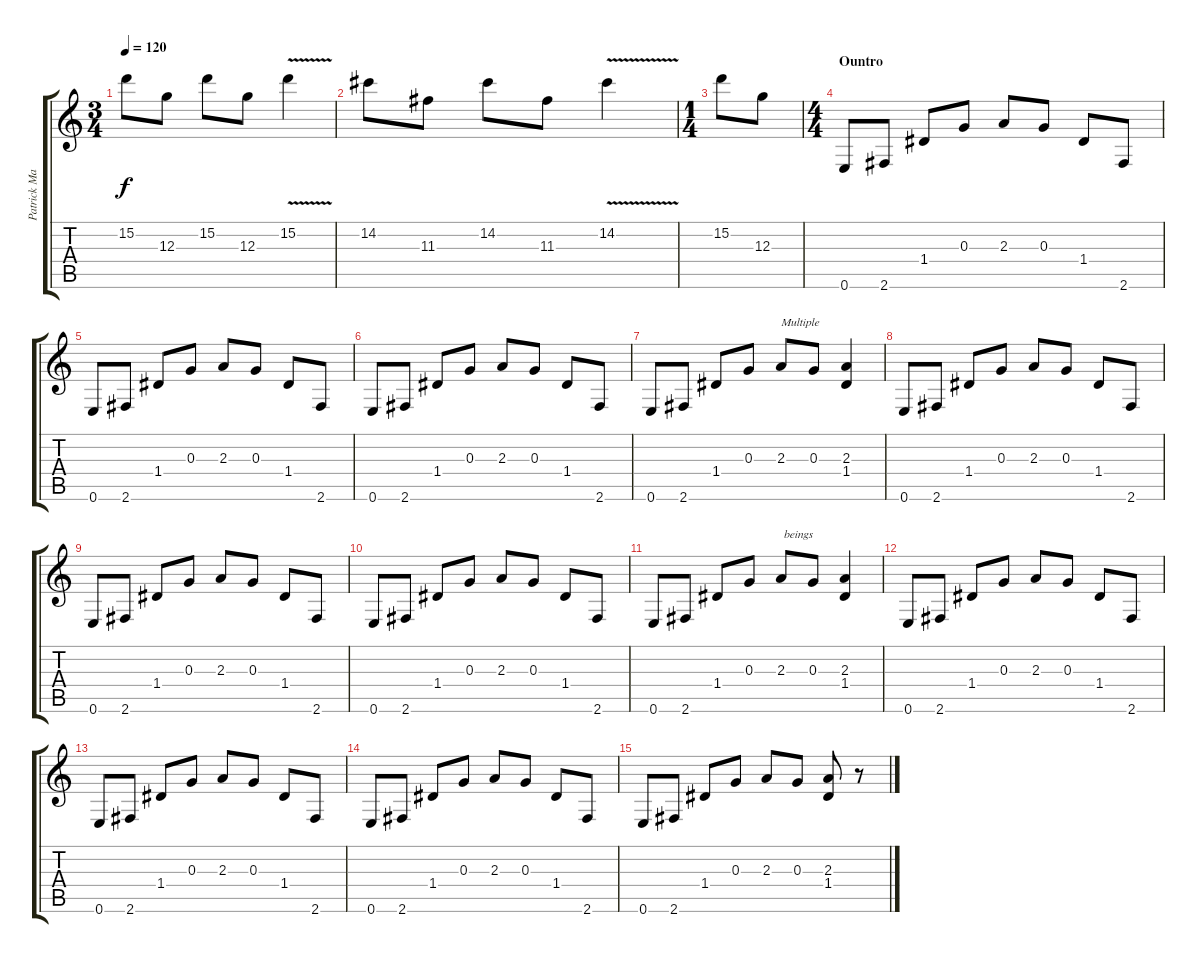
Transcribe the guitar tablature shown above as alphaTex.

\track ("Patrick Mameli " "Patrick Ma") {instrument distortionguitar}
\staff {score tabs}
\tuning (E4 B3 G3 D3 A2 E2) {hide}
\ts (3 4)
\tempo 120
\clef g2
\ks c
15.2.8{dy f} 12.3.8 15.2.8 12.3.8 15.2{v}.4 |
14.2.8 11.3.8 14.2.8 11.3.8 14.2{v}.4 |
\ts (1 4)
15.2.8 12.3.8 |
\ts (4 4)
\section ("" "Ountro")
0.6.8 2.6.8 1.4.8 0.3.8 2.3.8 0.3.8 1.4.8 2.6.8 |
0.6.8 2.6.8 1.4.8 0.3.8 2.3.8 0.3.8 1.4.8 2.6.8 |
0.6.8 2.6.8 1.4.8 0.3.8 2.3.8 0.3.8 1.4.8 2.6.8 |
0.6.8 2.6.8 1.4.8 0.3.8 2.3.8{txt "Multiple"} 0.3.8 (2.3 1.4).4 |
0.6.8 2.6.8 1.4.8 0.3.8 2.3.8 0.3.8 1.4.8 2.6.8 |
0.6.8 2.6.8 1.4.8 0.3.8 2.3.8 0.3.8 1.4.8 2.6.8 |
0.6.8 2.6.8 1.4.8 0.3.8 2.3.8 0.3.8 1.4.8 2.6.8 |
0.6.8 2.6.8 1.4.8 0.3.8 2.3.8{txt " beings"} 0.3.8 (2.3 1.4).4 |
0.6.8 2.6.8 1.4.8 0.3.8 2.3.8 0.3.8 1.4.8 2.6.8 |
0.6.8 2.6.8 1.4.8 0.3.8 2.3.8 0.3.8 1.4.8 2.6.8 |
0.6.8 2.6.8 1.4.8 0.3.8 2.3.8 0.3.8 1.4.8 2.6.8 |
0.6.8 2.6.8 1.4.8 0.3.8 2.3.8 0.3.8 (2.3 1.4).8 r.8
